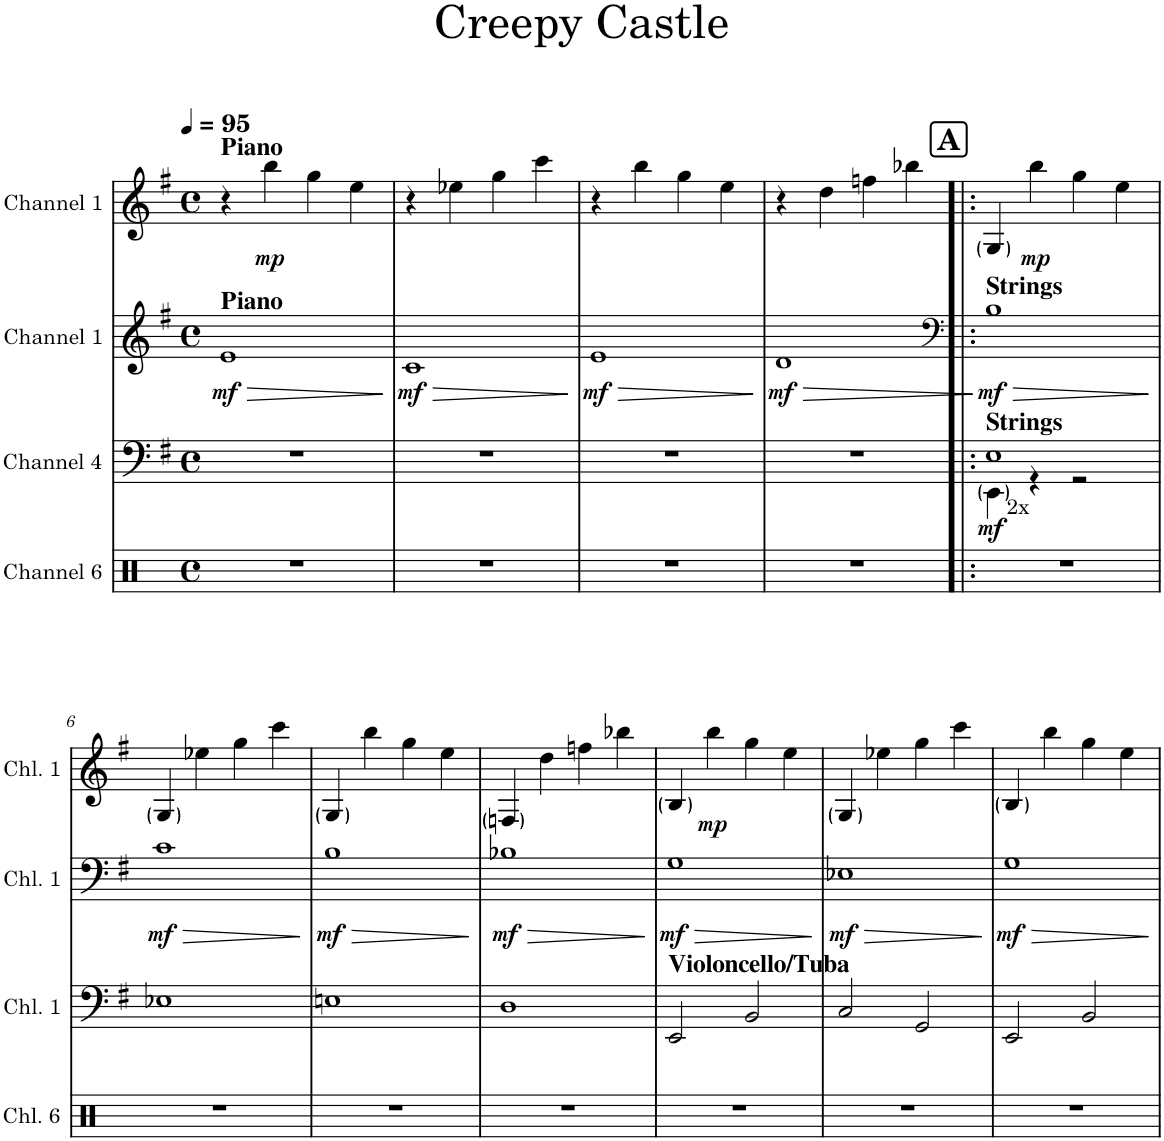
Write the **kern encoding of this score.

**kern	**kern	**dynam	**kern	**dynam	**kern	**dynam
*part4	*part3	*part3	*part2	*part2	*part1	*part1
*staff4	*staff3	*staff3	*staff2	*staff2	*staff1	*staff1
*I"Channel 6	*I"Channel 4	*	*I"Channel 0	*	*I"Channel 1	*
*I'Chl. 6	*I'Chl. 4	*	*I'Chl. 0	*	*I'Chl. 1	*
*clefX	*clefF4	*	*clefG2	*	*clefG2	*
*k[]	*k[f#]	*	*k[f#]	*	*k[f#]	*
*M4/4	*M4/4	*	*M4/4	*	*M4/4	*
*met(c)	*met(c)	*	*met(c)	*	*met(c)	*
*MM95	*MM95	*	*MM95	*	*MM95	*
=1	=1	=1	=1	=1	=1	=1
!	!	!	!	!	!LO:TX:a:B:t=Piano	!
!	!	!	!LO:TX:a:B:t=Piano	!	!	!
!	!	!	!	!LO:HP:b	!	!
!	!	!	!	!LO:DY:n=1:b	!	!
1r	1r	.	1e	> mf	4r	.
!	!	!	!	!	!	!LO:DY:b
.	.	.	.	.	4bb\	mp
.	.	.	.	.	4gg\	.
.	.	.	.	.	4ee\	.
.	.	.	.	]	.	.
=2	=2	=2	=2	=2	=2	=2
!	!	!	!	!LO:HP:b	!	!
!	!	!	!	!LO:DY:n=1:b	!	!
1r	1r	.	1c	> mf	4r	.
.	.	.	.	.	4ee-X\	.
.	.	.	.	.	4gg\	.
.	.	.	.	.	4ccc\	.
.	.	.	.	]	.	.
=3	=3	=3	=3	=3	=3	=3
!	!	!	!	!LO:HP:b	!	!
!	!	!	!	!LO:DY:n=1:b	!	!
1r	1r	.	1e	> mf	4r	.
.	.	.	.	.	4bb\	.
.	.	.	.	.	4gg\	.
.	.	.	.	.	4ee\	.
.	.	.	.	]	.	.
=4	=4	=4	=4	=4	=4	=4
!	!	!	!	!LO:HP:b	!	!
!	!	!	!	!LO:DY:n=1:b	!	!
1r	1r	.	1d	> mf	4r	.
.	.	.	.	.	4dd\	.
.	.	.	.	.	4ffn\	.
.	.	.	.	.	4bb-X\	.
.	.	.	.	]	.	.
!!LO:REH:place=s1:a:B:cj:fs=14:t=A
=5!|:	=5!|:	=5!|:	=5!|:	=5!|:	=5!|:	=5!|:
*	*	*	*clefF4	*	*	*
*	*^	*	*	*	*	*
!	!	!	!	!LO:TX:a:B:t=Strings	!	!	!
!	!LO:TX:a:B:t=Strings	!	!	!	!	!	!
!	!LO:TX:b:t=2x	!	!	!	!	!	!
!	!	!	!LO:DY:b	!	!LO:HP:b	!	!
!	!	!	!	!	!LO:DY:n=1:b	!	!
1r	1E	4EE\	mf	1B	> mf	4G/	.
!	!	!	!	!	!	!	!LO:DY:b
.	.	4r	.	.	.	4bb\	mp
.	.	2r	.	.	.	4gg\	.
.	.	.	.	.	.	4ee\	.
*	*v	*v	*	*	*	*	*
.	.	.	.	]	.	.
!!LO:LB:g=z
=6	=6	=6	=6	=6	=6	=6
!	!	!	!	!LO:HP:b	!	!
!	!	!	!	!LO:DY:n=1:b	!	!
1r	1E-X	.	1c	> mf	4G/	.
.	.	.	.	.	4ee-X\	.
.	.	.	.	.	4gg\	.
.	.	.	.	.	4ccc\	.
.	.	.	.	]	.	.
=7	=7	=7	=7	=7	=7	=7
!	!	!	!	!LO:HP:b	!	!
!	!	!	!	!LO:DY:n=1:b	!	!
1r	1En	.	1B	> mf	4G/	.
.	.	.	.	.	4bb\	.
.	.	.	.	.	4gg\	.
.	.	.	.	.	4ee\	.
.	.	.	.	]	.	.
=8	=8	=8	=8	=8	=8	=8
!	!	!	!	!LO:HP:b	!	!
!	!	!	!	!LO:DY:n=1:b	!	!
1r	1D	.	1B-X	> mf	4Fn/	.
.	.	.	.	.	4dd\	.
.	.	.	.	.	4ffn\	.
.	.	.	.	.	4bb-X\	.
.	.	.	.	]	.	.
=9	=9	=9	=9	=9	=9	=9
!	!LO:TX:a:B:t=Violoncello/Tuba	!	!	!	!	!
!	!	!	!	!LO:HP:b	!	!
!	!	!	!	!LO:DY:n=1:b	!	!
1r	2EE/	.	1G	> mf	4B/	.
!	!	!	!	!	!	!LO:DY:b
.	.	.	.	.	4bb\	mp
.	2BB/	.	.	.	4gg\	.
.	.	.	.	.	4ee\	.
.	.	.	.	]	.	.
=10	=10	=10	=10	=10	=10	=10
!	!	!	!	!LO:HP:b	!	!
!	!	!	!	!LO:DY:n=1:b	!	!
1r	2C/	.	1E-X	> mf	4G/	.
.	.	.	.	.	4ee-X\	.
.	2GG/	.	.	.	4gg\	.
.	.	.	.	.	4ccc\	.
.	.	.	.	]	.	.
=11	=11	=11	=11	=11	=11	=11
!	!	!	!	!LO:HP:b	!	!
!	!	!	!	!LO:DY:n=1:b	!	!
1r	2EE/	.	1G	> mf	4B/	.
.	.	.	.	.	4bb\	.
.	2BB/	.	.	.	4gg\	.
.	.	.	.	.	4ee\	.
.	.	.	.	]	.	.
=	=	=	=	=	=	=
*-	*-	*-	*-	*-	*-	*-
